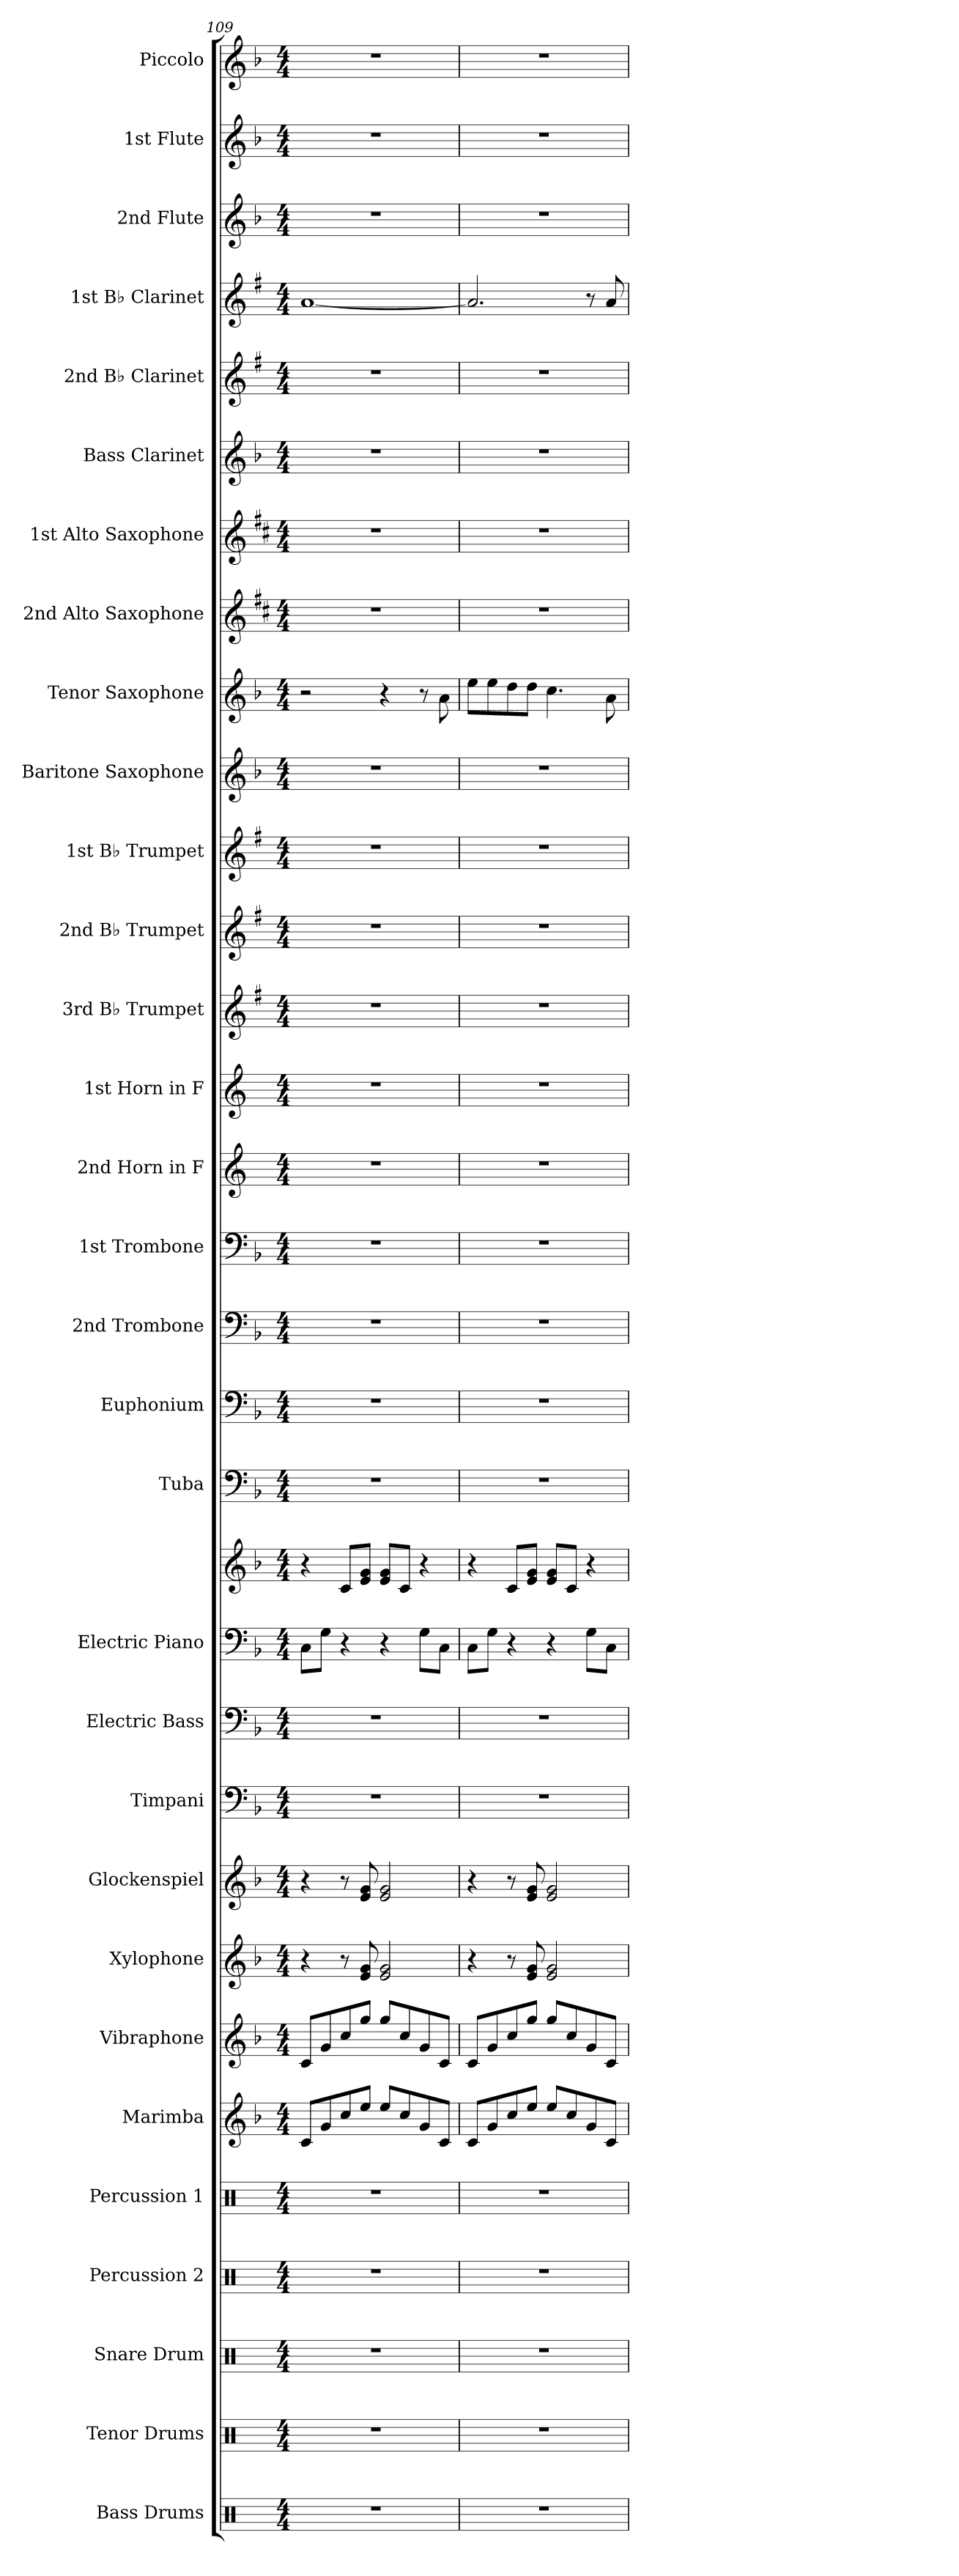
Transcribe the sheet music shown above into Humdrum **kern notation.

**kern	**kern	**kern	**kern	**kern	**kern	**kern	**kern	**kern	**kern	**kern	**kern	**kern	**kern	**kern	**kern	**kern	**kern	**kern	**kern	**kern	**kern	**kern	**kern	**kern	**kern	**kern	**kern	**kern	**kern	**kern	**kern
*part31	*part30	*part29	*part28	*part27	*part26	*part25	*part24	*part23	*part22	*part21	*part20	*part20	*part19	*part18	*part17	*part16	*part15	*part14	*part13	*part12	*part11	*part10	*part9	*part8	*part7	*part6	*part5	*part4	*part3	*part2	*part1
*staff32	*staff31	*staff30	*staff29	*staff28	*staff27	*staff26	*staff25	*staff24	*staff23	*staff22	*staff21	*staff20	*staff19	*staff18	*staff17	*staff16	*staff15	*staff14	*staff13	*staff12	*staff11	*staff10	*staff9	*staff8	*staff7	*staff6	*staff5	*staff4	*staff3	*staff2	*staff1
*I"Bass Drums	*I"Tenor Drums	*I"Snare Drum	*I"Percussion 2	*I"Percussion 1	*I"Marimba	*I"Vibraphone	*I"Xylophone	*I"Glockenspiel	*I"Timpani	*I"Electric Bass	*I"Electric Piano	*	*I"Tuba	*I"Euphonium	*I"2nd Trombone	*I"1st Trombone	*I"2nd Horn in F	*I"1st Horn in F	*I"3rd B♭ Trumpet	*I"2nd B♭ Trumpet	*I"1st B♭ Trumpet	*I"Baritone Saxophone	*I"Tenor Saxophone	*I"2nd Alto Saxophone	*I"1st Alto Saxophone	*I"Bass Clarinet	*I"2nd B♭ Clarinet	*I"1st B♭ Clarinet	*I"2nd Flute	*I"1st Flute	*I"Piccolo
*I'B.D.	*I'T.D.	*I'S.D.	*I'Perc.	*I'Perc.	*I'Mrm.	*I'Vib.	*I'Xyl.	*I'Glock.	*I'Timp.	*I'El. B.	*I'El. Pno.	*	*I'Tba.	*I'Euph.	*I'Tbn.	*I'Tbn.	*	*	*I'B♭ Tpt.	*I'B♭ Tpt.	*I'B♭ Tpt.	*I'Bar. Sax.	*I'T. Sax.	*I'A. Sax.	*I'A. Sax.	*I'B. Cl.	*I'B♭ Cl.	*I'B♭ Cl.	*I'Fl.	*I'Fl.	*I'Picc.
*clefX	*clefX	*clefX	*clefX	*clefX	*clefG2	*clefG2	*clefG2	*clefG2	*clefF4	*clefF4	*clefF4	*clefG2	*clefF4	*clefF4	*clefF4	*clefF4	*clefG2	*clefG2	*clefG2	*clefG2	*clefG2	*clefG2	*clefG2	*clefG2	*clefG2	*clefG2	*clefG2	*clefG2	*clefG2	*clefG2	*clefG2
*	*	*	*	*	*	*	*ITrd-7c-12	*ITrd-14c-24	*	*ITrd7c12	*	*	*	*	*	*	*ITrd4c7	*ITrd4c7	*ITrd1c2	*ITrd1c2	*ITrd1c2	*ITrd12c21	*ITrd8c14	*ITrd5c9	*ITrd5c9	*ITrd8c14	*ITrd1c2	*ITrd1c2	*	*	*ITrd-7c-12
*k[]	*k[]	*k[]	*k[]	*k[]	*k[b-]	*k[b-]	*k[b-]	*k[b-]	*k[b-]	*k[b-]	*k[b-]	*k[b-]	*k[b-]	*k[b-]	*k[b-]	*k[b-]	*k[b-]	*k[b-]	*k[b-]	*k[b-]	*k[b-]	*k[b-]	*k[b-]	*k[b-]	*k[b-]	*k[b-]	*k[b-]	*k[b-]	*k[b-]	*k[b-]	*k[b-]
*M4/4	*M4/4	*M4/4	*M4/4	*M4/4	*M4/4	*M4/4	*M4/4	*M4/4	*M4/4	*M4/4	*M4/4	*M4/4	*M4/4	*M4/4	*M4/4	*M4/4	*M4/4	*M4/4	*M4/4	*M4/4	*M4/4	*M4/4	*M4/4	*M4/4	*M4/4	*M4/4	*M4/4	*M4/4	*M4/4	*M4/4	*M4/4
=109	=109	=109	=109	=109	=109	=109	=109	=109	=109	=109	=109	=109	=109	=109	=109	=109	=109	=109	=109	=109	=109	=109	=109	=109	=109	=109	=109	=109	=109	=109	=109
1r	1r	1r	1r	1r	8c/L	8c/L	4r	4r	1r	1r	8C\L	4r	1r	1r	1r	1r	1r	1r	1r	1r	1r	1r	2r	1r	1r	1r	1r	[1g	1r	1r	1r
.	.	.	.	.	8g/	8g/	.	.	.	.	8G\J	.	.	.	.	.	.	.	.	.	.	.	.	.	.	.	.	.	.	.	.
.	.	.	.	.	8cc/	8cc/	8r	8r	.	.	4r	8c/L	.	.	.	.	.	.	.	.	.	.	.	.	.	.	.	.	.	.	.
.	.	.	.	.	8ee/J	8gg/J	8ee/ 8gg/	8eee/ 8ggg/	.	.	.	8e/ 8g/J	.	.	.	.	.	.	.	.	.	.	.	.	.	.	.	.	.	.	.
.	.	.	.	.	8ee/L	8gg/L	2ee/ 2gg/	2eee/ 2ggg/	.	.	4r	8e/ 8g/L	.	.	.	.	.	.	.	.	.	.	4r	.	.	.	.	.	.	.	.
.	.	.	.	.	8cc/	8cc/	.	.	.	.	.	8c/J	.	.	.	.	.	.	.	.	.	.	.	.	.	.	.	.	.	.	.
.	.	.	.	.	8g/	8g/	.	.	.	.	8G\L	4r	.	.	.	.	.	.	.	.	.	.	8r	.	.	.	.	.	.	.	.
.	.	.	.	.	8c/J	8c/J	.	.	.	.	8C\J	.	.	.	.	.	.	.	.	.	.	.	8A\	.	.	.	.	.	.	.	.
=110	=110	=110	=110	=110	=110	=110	=110	=110	=110	=110	=110	=110	=110	=110	=110	=110	=110	=110	=110	=110	=110	=110	=110	=110	=110	=110	=110	=110	=110	=110	=110
1r	1r	1r	1r	1r	8c/L	8c/L	4r	4r	1r	1r	8C\L	4r	1r	1r	1r	1r	1r	1r	1r	1r	1r	1r	8e\L	1r	1r	1r	1r	2.g/]	1r	1r	1r
.	.	.	.	.	8g/	8g/	.	.	.	.	8G\J	.	.	.	.	.	.	.	.	.	.	.	8e\	.	.	.	.	.	.	.	.
.	.	.	.	.	8cc/	8cc/	8r	8r	.	.	4r	8c/L	.	.	.	.	.	.	.	.	.	.	8d\	.	.	.	.	.	.	.	.
.	.	.	.	.	8ee/J	8gg/J	8ee/ 8gg/	8eee/ 8ggg/	.	.	.	8e/ 8g/J	.	.	.	.	.	.	.	.	.	.	8d\J	.	.	.	.	.	.	.	.
.	.	.	.	.	8ee/L	8gg/L	2ee/ 2gg/	2eee/ 2ggg/	.	.	4r	8e/ 8g/L	.	.	.	.	.	.	.	.	.	.	4.c\	.	.	.	.	.	.	.	.
.	.	.	.	.	8cc/	8cc/	.	.	.	.	.	8c/J	.	.	.	.	.	.	.	.	.	.	.	.	.	.	.	.	.	.	.
.	.	.	.	.	8g/	8g/	.	.	.	.	8G\L	4r	.	.	.	.	.	.	.	.	.	.	.	.	.	.	.	8r	.	.	.
.	.	.	.	.	8c/J	8c/J	.	.	.	.	8C\J	.	.	.	.	.	.	.	.	.	.	.	8A\	.	.	.	.	8g/	.	.	.
=	=	=	=	=	=	=	=	=	=	=	=	=	=	=	=	=	=	=	=	=	=	=	=	=	=	=	=	=	=	=	=
*-	*-	*-	*-	*-	*-	*-	*-	*-	*-	*-	*-	*-	*-	*-	*-	*-	*-	*-	*-	*-	*-	*-	*-	*-	*-	*-	*-	*-	*-	*-	*-
